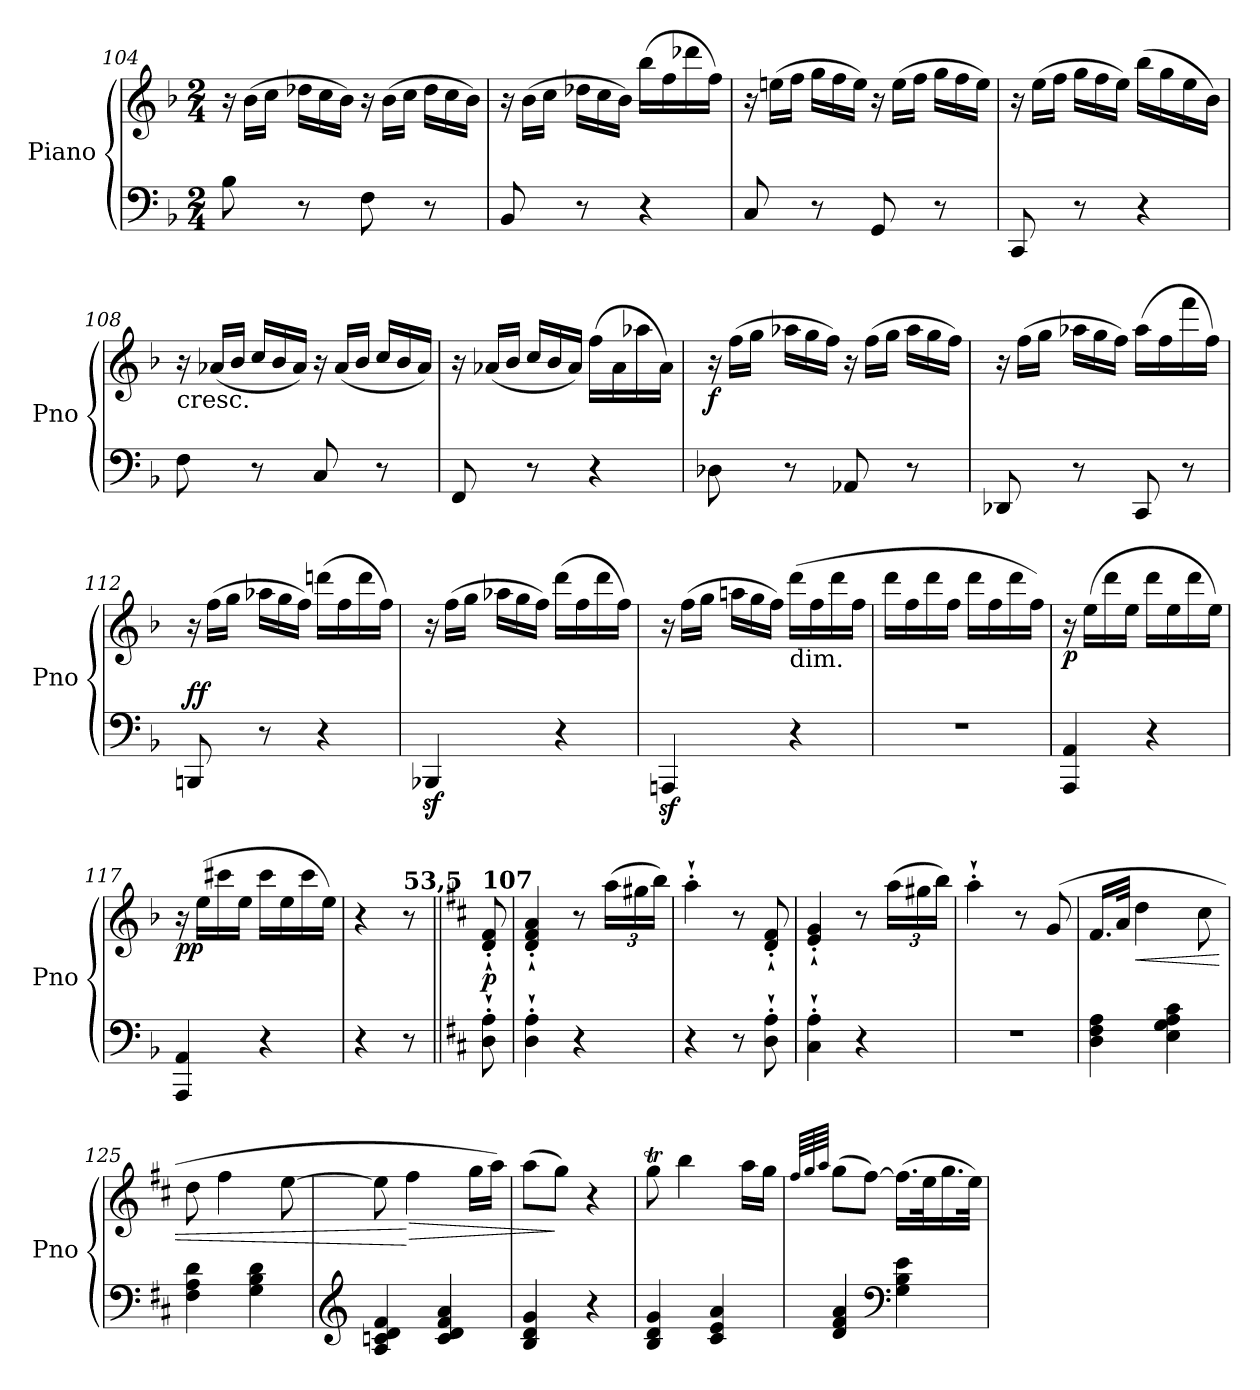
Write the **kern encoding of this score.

**kern	**kern	**dynam
*part1	*part1	*part1
*staff2	*staff1	*staff1/2
*I"Piano	*	*
*I'Pno	*	*
*clefF4	*clefG2	*
*k[b-]	*k[b-]	*
*F:	*F:	*
*M2/4	*M2/4	*
*	*Xtuplet	*
=104	=104	=104
8B-\	24r	.
.	(>24b-\LL	.
.	24cc\JJ	.
8r	24dd-X\LL	.
.	24cc\	.
.	24b-\JJ)	.
8F\	24r	.
.	(>24b-\LL	.
.	24cc\JJ	.
8r	24dd-\LL	.
.	24cc\	.
.	24b-\JJ)	.
!!LO:LB:g=z
=105	=105	=105
8BB-/	24r	.
.	(>24b-\LL	.
.	24cc\JJ	.
8r	24dd-X\LL	.
.	24cc\	.
.	24b-\JJ)	.
4r	(>16bb-\LL	.
.	16ff\	.
.	16ddd-X\	.
.	16ff\JJ)	.
=106	=106	=106
8C/	24r	.
.	(>24een\LL	.
.	24ff\JJ	.
8r	24gg\LL	.
.	24ff\	.
.	24ee\JJ)	.
8GG/	24r	.
.	(>24ee\LL	.
.	24ff\JJ	.
8r	24gg\LL	.
.	24ff\	.
.	24ee\JJ)	.
=107	=107	=107
8CC/	24r	.
.	(>24ee\LL	.
.	24ff\JJ	.
8r	24gg\LL	.
.	24ff\	.
.	24ee\JJ)	.
4r	(>16bb-\LL	.
.	16gg\	.
.	16ee\	.
.	16b-\JJ)	.
=108	=108	=108
!	!LO:TX:b:t=cresc.	!
8F\	24r	.
.	(<24a-X/LL	.
.	24b-/JJ	.
8r	24cc/LL	.
.	24b-/	.
.	24a-/JJ)	.
8C/	24r	.
.	(<24a-/LL	.
.	24b-/JJ	.
8r	24cc/LL	.
.	24b-/	.
.	24a-/JJ)	.
!!LO:LB:g=z
=109	=109	=109
8FF/	24r	.
.	(<24a-X/LL	.
.	24b-/JJ	.
8r	24cc/LL	.
.	24b-/	.
.	24a-/JJ)	.
4r	(>16ff\LL	.
.	16a-\	.
.	16aa-X\	.
.	16a-\JJ)	.
=110	=110	=110
!	!	!LO:DY:b
8D-X\	24r	f
.	(>24ff\LL	.
.	24gg\JJ	.
8r	24aa-X\LL	.
.	24gg\	.
.	24ff\JJ)	.
8AA-X/	24r	.
.	(>24ff\LL	.
.	24gg\JJ	.
8r	24aa-\LL	.
.	24gg\	.
.	24ff\JJ)	.
=111	=111	=111
8DD-X/	24r	.
.	(>24ff\LL	.
.	24gg\JJ	.
8r	24aa-X\LL	.
.	24gg\	.
.	24ff\JJ)	.
8CC/	(>16aa-\LL	.
.	16ff\	.
8r	16fff\	.
.	16ff\JJ)	.
=112	=112	=112
!	!	!LO:DY:a=2
8BBBn/	24r	ff
.	(>24ff\LL	.
.	24gg\JJ	.
8r	24aa-X\LL	.
.	24gg\	.
.	24ff\JJ)	.
4r	(>16dddn\LL	.
.	16ff\	.
.	16ddd\	.
.	16ff\JJ)	.
!!LO:PB:g=z
=113	=113	=113
4BBB-Xz</	24r	.
.	(>24ff\LL	.
.	24gg\JJ	.
.	24aa-X\LL	.
.	24gg\	.
.	24ff\JJ)	.
4r	(>16ddd\LL	.
.	16ff\	.
.	16ddd\	.
.	16ff\JJ)	.
=114	=114	=114
4AAAnz</	24r	.
.	(>24ff\LL	.
.	24gg\JJ	.
.	24aan\LL	.
.	24gg\	.
.	24ff\JJ)	.
!	!LO:TX:b:t=dim.	!
4r	(>16ddd\LL	.
.	16ff\	.
.	16ddd\	.
.	16ff\JJ	.
=115	=115	=115
2r	16ddd\LL	.
.	16ff\	.
.	16ddd\	.
.	16ff\JJ	.
.	16ddd\LL	.
.	16ff\	.
.	16ddd\	.
.	16ff\JJ)	.
=116	=116	=116
!	!	!LO:DY:b
4AAA/ 4AA/	16r	p
.	(>16ee\LL	.
.	16ddd\	.
.	16ee\JJ	.
4r	16ddd\LL	.
.	16ee\	.
.	16ddd\	.
.	16ee\JJ)	.
=117	=117	=117
!	!	!LO:DY:b
4AAA/ 4AA/	16r	pp
.	(>16ee\LL	.
.	16ccc#X\	.
.	16ee\JJ	.
4r	16ccc#\LL	.
.	16ee\	.
.	16ccc#\	.
.	16ee\JJ)	.
!!LO:LB:g=z
=118	=118	=118
4r	4r	.
!	!LO:TX:a:B:t=53,5	!
8r	8r	.
=119||	=119||	=119||
*k[f#c#]	*k[f#c#]	*
*D:	*D:	*
!	!LO:TX:a:B:t=107	!
!	!	!LO:DY:b
8D\'` 8A\'`	8d/'` 8f#/'`	p
=120	=120	=120
4D\'` 4A\'`	4d/'` 4f#/'` 4a/'`	.
4r	8r	.
*	*tuplet	*
*	*Xbrackettup	*
.	(>24aa\LL	.
.	24gg#X\	.
.	24bb\JJ)	.
=121	=121	=121
4r	4aa'`\	.
8r	8r	.
8D\'` 8A\'`	8d/'` 8f#/'`	.
=122	=122	=122
4C#\'` 4A\'`	4e/'` 4g/'`	.
4r	8r	.
.	(>24aa\LL	.
.	24gg#X\	.
.	24bb\JJ)	.
=123	=123	=123
2r	4aa'`\	.
.	8r	.
.	(>8g/	.
=124	=124	=124
4D\ 4F#\ 4A\	16.f#/LL	.
.	32a/JJk	.
!	!	!LO:HP:b
.	4dd\	<
4E\ 4G\ 4A\ 4c#\	.	.
.	8cc#\	.
=125	=125	=125
4F#\ 4A\ 4d\	8dd\	.
.	4ff#\	.
4G\ 4B\ 4d\	.	.
.	[8ee\	.
=126	=126	=126
*clefG2	*	*
4A/ 4cn/ 4d/ 4f#/	8ee\]	.
!	!	!LO:HP:n=1:b
.	4ff#\	[ >
4c/ 4d/ 4f#/ 4a/	.	.
.	16gg\LL	.
.	16aa\JJ)	.
=127	=127	=127
4B/ 4d/ 4g/	(>8aa\L	.
.	8gg\J)	]
4r	4r	.
!!LO:LB:g=z
=128	=128	=128
4B/ 4d/ 4g/	8ggT\	.
.	4bb\	.
4c#/ 4e/ 4a/	.	.
.	16aa\LL	.
.	16gg\JJ	.
=129	=129	=129
.	64qff#/LLLL	.
.	64qgg/	.
.	64qaa/JJJJ	.
4d/ 4f#/ 4a/	(>8gg\L	.
.	[8ff#\J)	.
*clefF4	*	*
4G\ 4B\ 4e\	(>16.ff#\LL]	.
.	32ee\K	.
.	16.gg\	.
.	32ee\JJk)	.
=	=	=
*-	*-	*-
